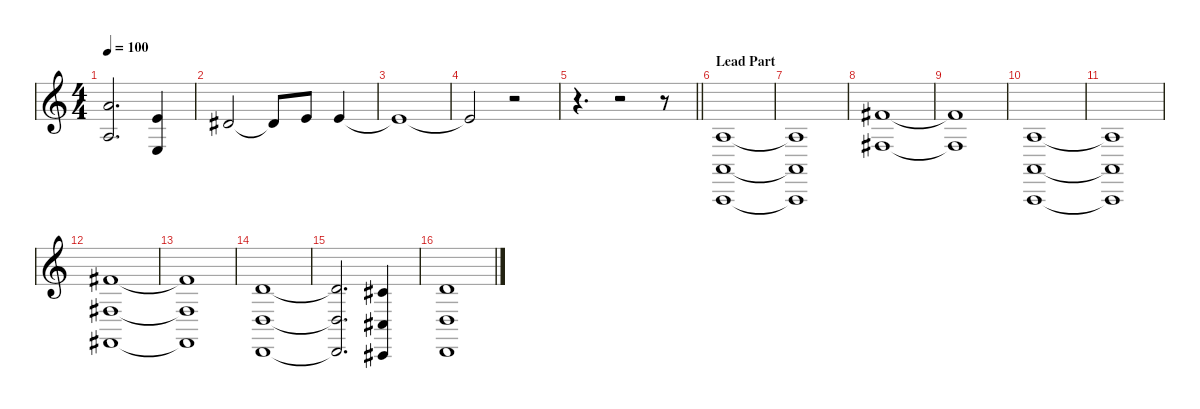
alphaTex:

\defaultSystemsLayout 4
\hideDynamics
\bracketExtendMode nobrackets
\singleTrackTrackNamePolicy hidden
\multiTrackTrackNamePolicy hidden
\firstSystemTrackNameMode fullname
\otherSystemsTrackNameOrientation horizontal
\track ("Amb/vox" "vln.") {instrument stringensemble1}
\staff {score}
\tuning (Db4 A3 E3 A2 E2 A1)
\ts (4 4)
\tempo 100
\clef g2
\ks c
(12.2{t} 12.4{t}).2{d dy f beam Up} (7.2 7.4).4{beam Up} |
6.2{acc #}.2{beam Up} 6.2{t acc #}.8{beam Up} 7.2.8{beam Up} 7.2.4{beam Up} |
7.2{t}.1{beam Up} |
7.2{t}.2{beam Up} r.2{beam Up} |
\barLineRight lightlight
r.4{d beam Down} r.2{beam Down} r.8{beam Down} |
\section ("" "Lead Part")
(5.3 5.5 0.6).1{beam Up} |
(5.3{t} 5.5{t} 0.6{t}).1{beam Up} |
(9.2{acc #} 9.4{acc #}).1{beam Up} |
(9.2{t acc #} 9.4{t acc #}).1{beam Up} |
(5.3 5.5 0.6).1{beam Up} |
(5.3{t} 5.5{t} 0.6{t}).1{beam Up} |
(9.2{acc #} 9.4{acc #} 9.6{acc #}).1{beam Up} |
(9.2{t acc #} 9.4{t acc #} 9.6{t acc #}).1{beam Up} |
(5.2 5.4 5.6).1{beam Up} |
(5.2{t} 5.4{t} 5.6{t}).2{d beam Up} (4.2{acc #} 4.4{acc #} 4.6{acc #}).4{beam Up} |
(5.2 5.4 5.6).1{beam Up}
